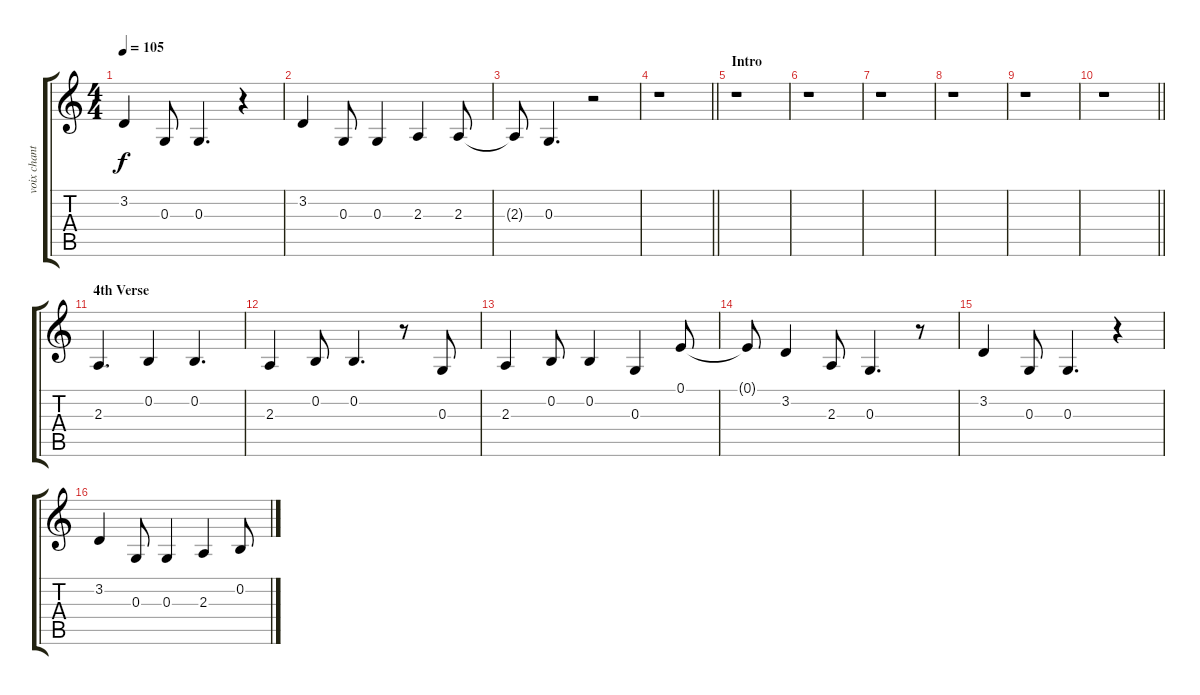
\track ("voix chant" "voix chant") {instrument lead2sawtooth}
\staff {score tabs}
\tuning (E4 B3 G3 D3 A2 E2) {hide}
\ts (4 4)
\tempo 105
\clef g2
\ks c
3.2.4{dy f} 0.3.8 0.3.4{d} r.4 |
3.2.4 0.3.8 0.3.4 2.3.4 2.3.8 |
2.3{t}.8 0.3.4{d} r.2 |
\barLineRight lightlight
r.1 |
\section ("" "Intro")
r.1 |
r.1 |
r.1 |
r.1 |
r.1 |
\barLineRight lightlight
r.1 |
\section ("" "4th Verse")
2.3.4{d volume 12} 0.2.4 0.2.4{d} |
2.3.4 0.2.8 0.2.4{d} r.8 0.3.8 |
2.3.4 0.2.8 0.2.4 0.3.4 0.1.8 |
0.1{t}.8 3.2.4 2.3.8 0.3.4{d} r.8 |
3.2.4 0.3.8 0.3.4{d} r.4 |
3.2.4 0.3.8 0.3.4 2.3.4 0.2.8
